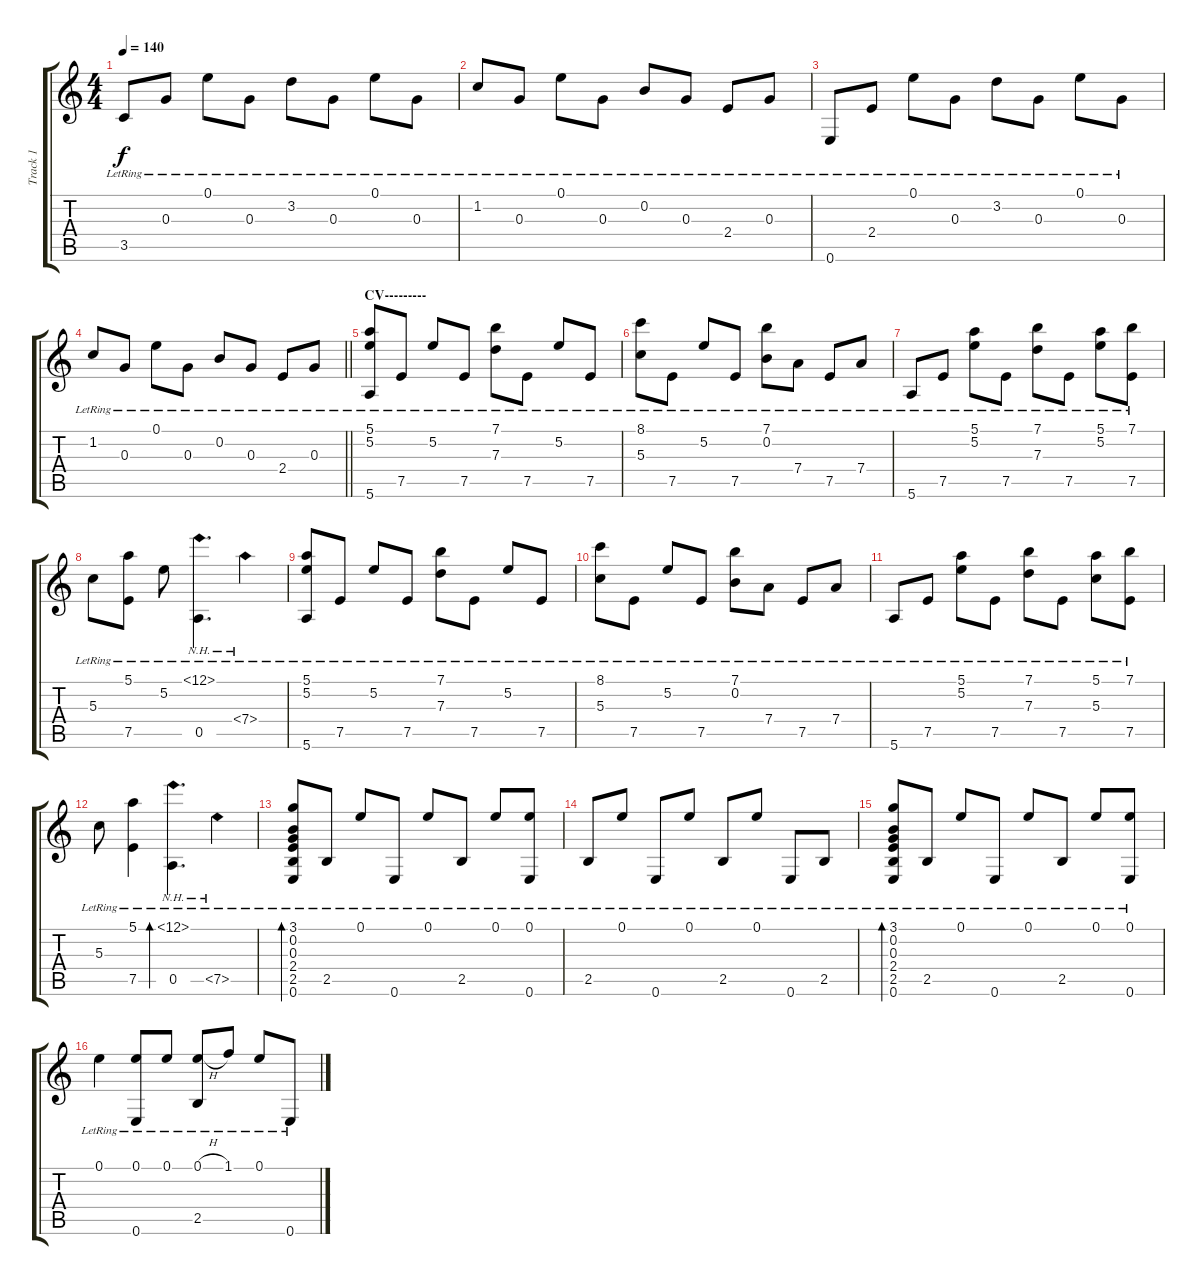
\track ("Track 1" "Track 1") {instrument acousticguitarnylon}
\staff {score tabs}
\tuning (E4 B3 G3 D3 A2 E2) {hide}
\ts (4 4)
\tempo 140
\clef g2
\ks c
3.5{lr}.8{dy f} 0.3{lr}.8 0.1{lr}.8 0.3{lr}.8 3.2{lr}.8 0.3{lr}.8 0.1{lr}.8 0.3{lr}.8 |
1.2{lr}.8 0.3{lr}.8 0.1{lr}.8 0.3{lr}.8 0.2{lr}.8 0.3{lr}.8 2.4{lr}.8 0.3{lr}.8 |
0.6{lr}.8 2.4{lr}.8 0.1{lr}.8 0.3{lr}.8 3.2{lr}.8 0.3{lr}.8 0.1{lr}.8 0.3{lr}.8 |
\barLineRight lightlight
1.2{lr}.8 0.3{lr}.8 0.1{lr}.8 0.3{lr}.8 0.2{lr}.8 0.3{lr}.8 2.4{lr}.8 0.3{lr}.8 |
\section ("" "CV---------")
(5.1{lr} 5.2{lr} 5.6{lr}).8 7.5{lr}.8 5.2{lr}.8 7.5{lr}.8 (7.1{lr} 7.3{lr}).8 7.5{lr}.8 5.2{lr}.8 7.5{lr}.8 |
(8.1{lr} 5.3{lr}).8 7.5{lr}.8 5.2{lr}.8 7.5{lr}.8 (7.1{lr} 0.2{lr}).8 7.4{lr}.8 7.5{lr}.8 7.4{lr}.8 |
5.6{lr}.8 7.5{lr}.8 (5.1{lr} 5.2{lr}).8 7.5{lr}.8 (7.1{lr} 7.3{lr}).8 7.5{lr}.8 (5.1{lr} 5.2{lr}).8 (7.1{lr} 7.5{lr}).8 |
5.3{lr}.8 (5.1{lr} 7.5{lr}).8 5.2{lr}.8 (12.1{nh lr} 0.5{lr}).4{d} 7.4{nh lr}.4 |
(5.1{lr} 5.2{lr} 5.6{lr}).8 7.5{lr}.8 5.2{lr}.8 7.5{lr}.8 (7.1{lr} 7.3{lr}).8 7.5{lr}.8 5.2{lr}.8 7.5{lr}.8 |
(8.1{lr} 5.3{lr}).8 7.5{lr}.8 5.2{lr}.8 7.5{lr}.8 (7.1{lr} 0.2{lr}).8 7.4{lr}.8 7.5{lr}.8 7.4{lr}.8 |
5.6{lr}.8 7.5{lr}.8 (5.1{lr} 5.2{lr}).8 7.5{lr}.8 (7.1{lr} 7.3{lr}).8 7.5{lr}.8 (5.1{lr} 5.3{lr}).8 (7.1{lr} 7.5{lr}).8 |
5.3{lr}.8 (5.1{lr} 7.5{lr}).4 (12.1{nh lr} 0.5{lr}).4{d bd 240} 7.5{nh lr}.4 |
(3.1{lr} 0.2{lr} 0.3{lr} 2.4{lr} 2.5{lr} 0.6{lr}).8{bd 60} 2.5{lr}.8 0.1{lr}.8 0.6{lr}.8 0.1{lr}.8 2.5{lr}.8 0.1{lr}.8 (0.1{lr} 0.6{lr}).8 |
2.5{lr}.8 0.1{lr}.8 0.6{lr}.8 0.1{lr}.8 2.5{lr}.8 0.1{lr}.8 0.6{lr}.8 2.5{lr}.8 |
(3.1{lr} 0.2{lr} 0.3{lr} 2.4{lr} 2.5{lr} 0.6{lr}).8{bd 60} 2.5{lr}.8 0.1{lr}.8 0.6{lr}.8 0.1{lr}.8 2.5{lr}.8 0.1{lr}.8 (0.1{lr} 0.6{lr}).8 |
0.1{lr}.4 (0.1{lr} 0.6{lr}).8 0.1{lr}.8 (0.1{h lr} 2.5{lr}).8 1.1{lr}.8 0.1{lr}.8 0.6{lr}.8
